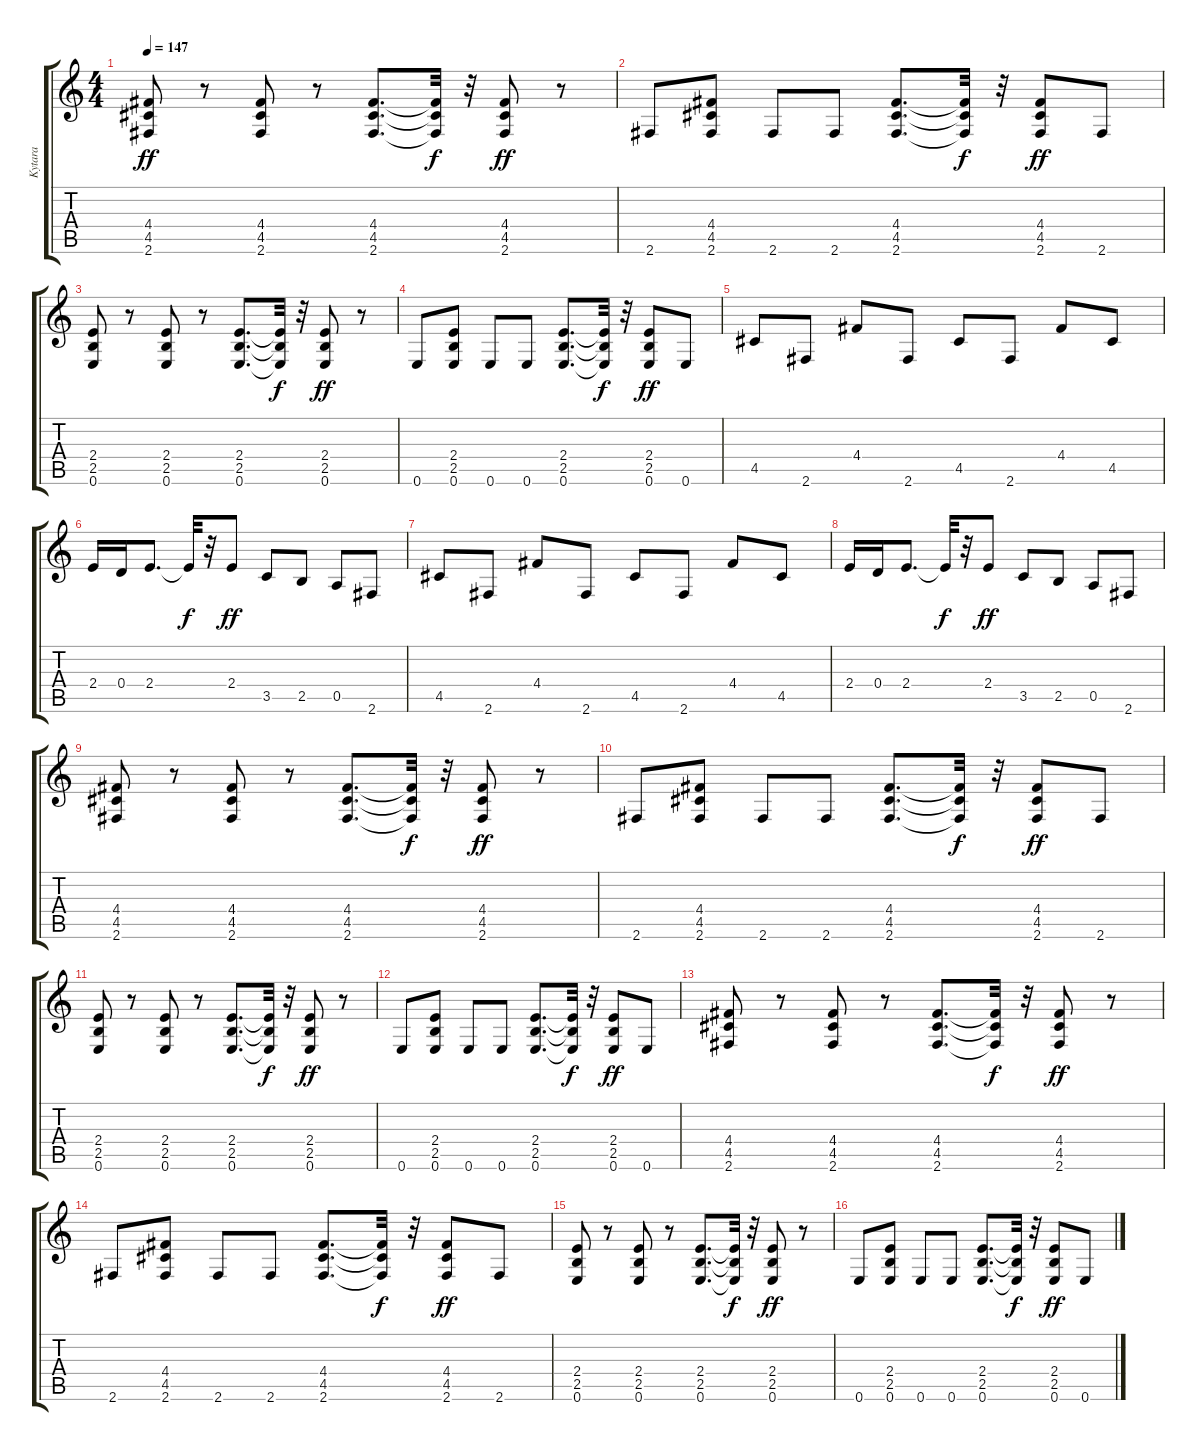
\track ("Kytara" "Kytara") {instrument distortionguitar}
\staff {score tabs}
\tuning (E4 B3 G3 D3 A2 E2) {hide}
\ts (4 4)
\tempo 147
\clef g2
\ks c
(4.4 4.5 2.6).8{dy ff} r.8 (4.4 4.5 2.6).8 r.8 (4.4 4.5 2.6).8{d} (4.4{t} 4.5{t} 2.6{t}).32{dy f} r.32 (4.4 4.5 2.6).8{dy ff} r.8 |
2.6.8 (4.4 4.5 2.6).8 2.6.8 2.6.8 (4.4 4.5 2.6).8{d} (4.4{t} 4.5{t} 2.6{t}).32{dy f} r.32 (4.4 4.5 2.6).8{dy ff} 2.6.8 |
(2.4 2.5 0.6).8 r.8 (2.4 2.5 0.6).8 r.8 (2.4 2.5 0.6).8{d} (2.4{t} 2.5{t} 0.6{t}).32{dy f} r.32 (2.4 2.5 0.6).8{dy ff} r.8 |
0.6.8 (2.4 2.5 0.6).8 0.6.8 0.6.8 (2.4 2.5 0.6).8{d} (2.4{t} 2.5{t} 0.6{t}).32{dy f} r.32 (2.4 2.5 0.6).8{dy ff} 0.6.8 |
4.5.8 2.6.8 4.4.8 2.6.8 4.5.8 2.6.8 4.4.8 4.5.8 |
2.4.16 0.4.16 2.4.8{d} 2.4{t}.32{dy f} r.32 2.4.8{dy ff} 3.5.8 2.5.8 0.5.8 2.6.8 |
4.5.8 2.6.8 4.4.8 2.6.8 4.5.8 2.6.8 4.4.8 4.5.8 |
2.4.16 0.4.16 2.4.8{d} 2.4{t}.32{dy f} r.32 2.4.8{dy ff} 3.5.8 2.5.8 0.5.8 2.6.8 |
(4.4 4.5 2.6).8 r.8 (4.4 4.5 2.6).8 r.8 (4.4 4.5 2.6).8{d} (4.4{t} 4.5{t} 2.6{t}).32{dy f} r.32 (4.4 4.5 2.6).8{dy ff} r.8 |
2.6.8 (4.4 4.5 2.6).8 2.6.8 2.6.8 (4.4 4.5 2.6).8{d} (4.4{t} 4.5{t} 2.6{t}).32{dy f} r.32 (4.4 4.5 2.6).8{dy ff} 2.6.8 |
(2.4 2.5 0.6).8 r.8 (2.4 2.5 0.6).8 r.8 (2.4 2.5 0.6).8{d} (2.4{t} 2.5{t} 0.6{t}).32{dy f} r.32 (2.4 2.5 0.6).8{dy ff} r.8 |
0.6.8 (2.4 2.5 0.6).8 0.6.8 0.6.8 (2.4 2.5 0.6).8{d} (2.4{t} 2.5{t} 0.6{t}).32{dy f} r.32 (2.4 2.5 0.6).8{dy ff} 0.6.8 |
(4.4 4.5 2.6).8 r.8 (4.4 4.5 2.6).8 r.8 (4.4 4.5 2.6).8{d} (4.4{t} 4.5{t} 2.6{t}).32{dy f} r.32 (4.4 4.5 2.6).8{dy ff} r.8 |
2.6.8 (4.4 4.5 2.6).8 2.6.8 2.6.8 (4.4 4.5 2.6).8{d} (4.4{t} 4.5{t} 2.6{t}).32{dy f} r.32 (4.4 4.5 2.6).8{dy ff} 2.6.8 |
(2.4 2.5 0.6).8 r.8 (2.4 2.5 0.6).8 r.8 (2.4 2.5 0.6).8{d} (2.4{t} 2.5{t} 0.6{t}).32{dy f} r.32 (2.4 2.5 0.6).8{dy ff} r.8 |
0.6.8 (2.4 2.5 0.6).8 0.6.8 0.6.8 (2.4 2.5 0.6).8{d} (2.4{t} 2.5{t} 0.6{t}).32{dy f} r.32 (2.4 2.5 0.6).8{dy ff} 0.6.8
